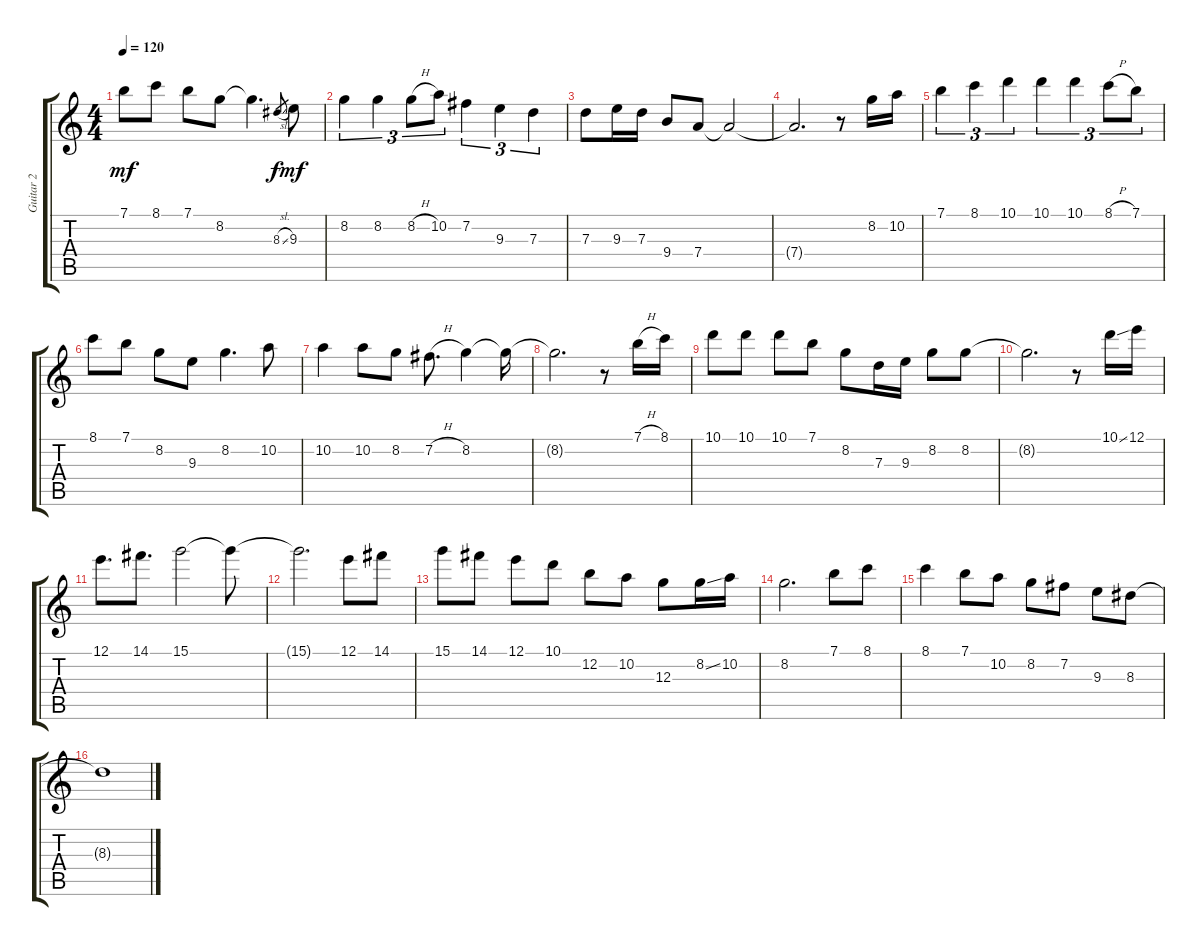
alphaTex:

\track ("Guitar 2" "Guitar 2") {instrument acousticguitarnylon}
\staff {score tabs}
\tuning (E4 B3 G3 D3 A2 E2) {hide}
\ts (4 4)
\tempo 120
\clef g2
\ks c
7.1.8{dy mf} 8.1.8 7.1.8 8.2.8 8.2{t}.4{d} 8.3{sl}.8{gr dy f} 9.3.8{dy mf} |
8.2.4{tu (3 2)} 8.2.4{tu (3 2)} 8.2{h}.8{tu (3 2)} 10.2.8{tu (3 2)} 7.2.4{tu (3 2)} 9.3.4{tu (3 2)} 7.3.4{tu (3 2)} |
7.3.8 9.3.16 7.3.16 9.4.8 7.4.8 7.4{t}.2 |
7.4{t}.2{d} r.8 8.2.16 10.2.16 |
7.1.4{tu (3 2)} 8.1.4{tu (3 2)} 10.1.4{tu (3 2)} 10.1.4{tu (3 2)} 10.1.4{tu (3 2)} 8.1{h}.8{tu (3 2)} 7.1.8{tu (3 2)} |
8.1.8 7.1.8 8.2.8 9.3.8 8.2.4{d} 10.2.8 |
10.2.4 10.2.8 8.2.8 7.2{h}.8{d} 8.2.4 8.2{t}.16 |
8.2{t}.2{d} r.8 7.1{h}.16 8.1.16 |
10.1.8 10.1.8 10.1.8 7.1.8 8.2.8 7.3.16 9.3.16 8.2.8 8.2.8 |
8.2{t}.2{d} r.8 10.1{ss}.16 12.1.16 |
12.1.8{d} 14.1.8{d} 15.1.2 15.1{t}.8 |
15.1{t}.2{d} 12.1.8 14.1.8 |
15.1.8 14.1.8 12.1.8 10.1.8 12.2.8 10.2.8 12.3.8 8.2{ss}.16 10.2.16 |
8.2.2{d} 7.1.8 8.1.8 |
8.1.4 7.1.8 10.2.8 8.2.8 7.2.8 9.3.8 8.3.8 |
8.3{t}.1
